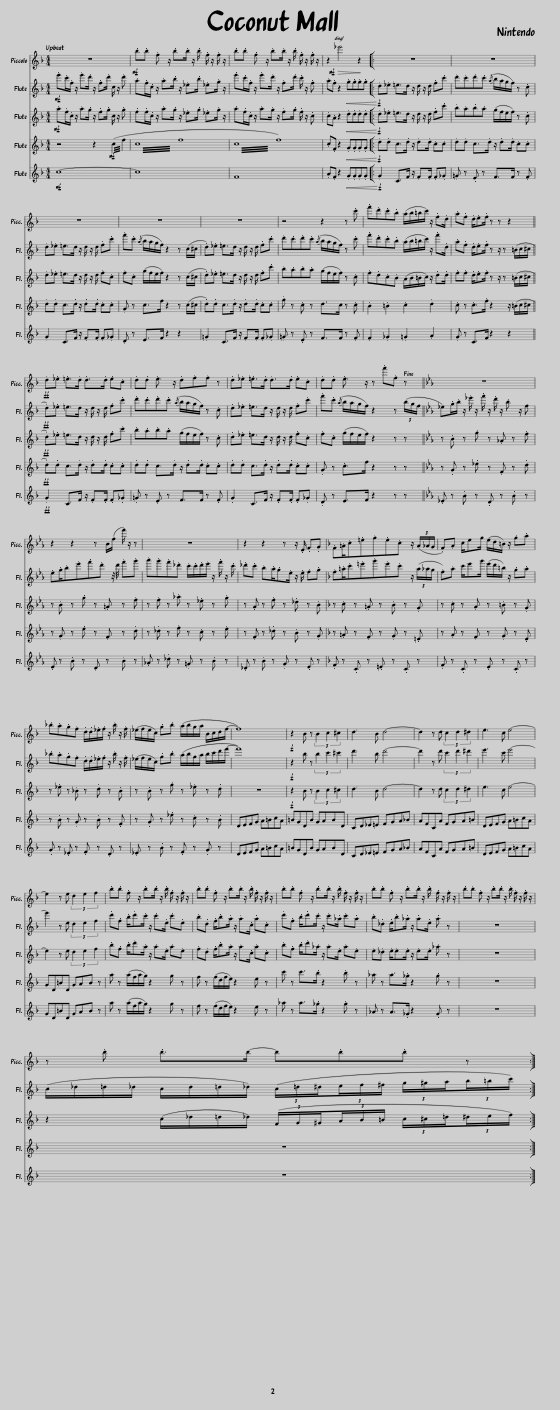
X:1
%%score 1 2 3 4 5
L:1/8
Q:1/4=131
M:4/4
I:linebreak $
K:F
V:1 treble transpose=12
V:2 treble
V:3 treble
V:4 treble
V:5 treble
V:1
 z8 |!mf! .b.b .f z/ .b.b/ z/ .b/ .f/ z/ .f/ z/ | .b.b .f z/ .b.b/ z/ .b/ .f/ z/ .f/ z/ | z2!mf!!>(! _e'4 z2!>)! |: z8 | %5
 z8 |$ z8 | z8 | z8 | z4 z2 z .c' | %10
 .f'.d'.c'.b (a/b/=b/c'/) z/ .f.d/ | .a.f .d/.e.f/ z z z2 ||$!ff! .d._e .=e>.d .d>.d .e.c | .d.d .e3/2 z/ .d.f.f z | .d._e .=e>.d .d>.d .e.c | %15
 .d.d .e3/2 z/ z .f'.f z ||[K:Eb] z8 |$ z2 z2 z B/(f/ f'/) z/ z | z8 | z2 z2 z z/ .E/ .F.G | %20
[K:F] .F.=A/.c.=e.g.e.c z/ (3(A/_A/G/ | .F).A c/eg/ (e/d/=B/) z/ .g.a |$ ._b.a.g.f .d/.d/._e/.f/ z/ .b/ z/ .f/ | (_e/f/e/c/) .g.b (a/b/g/a/ B/c/d/f/- | f8) | %25
!f! z2 B z (3B2 c2 ^c2 | d3 B d4- | d2 z d (3c2 d2 ^d2 | e3 c e4- |$ e2 z e (3d2 e2 f2 | %30
 .b.b .f z/ .b.b/ z/ .b/ .f/ z/ .f/ z/ | .b.b .f z/ .b.b/ z/ .b/ .f/ z/ .f/ z/ | .b.b .f z/ .b.b/ z/ .b/ .f/ z/ .f/ z/ | .b.b .f z/ .b.b/ z/ .b/ .f/ z/ .f/ z/ | .b.b .f z/ .b.b/ z/ .b/ .f/ z/ .f/ z/ |$ %35
 z .b .b>b- b.b.b z :| %36
V:2
!mf! .e'.c'/.f/ z/ .e'.d'/ z/ .f.d'/ c/ z/ .d' | .a.f/.c/ z/ .a.b/ z/ ._e.b/ ._e.g/ z/ | .e'.c'/.f/ z/ .e'.d'/ z/ .f.d'/ .c'/ z/ .f | .a.f z2!<(! .g.g.g.g!<)! |:!f! .d._e =e>d z/ d/ z/ d/ .f.c' | %5
 .d'.c'.d'.c'({/a} b/a/g/f/) z .c |$ .d._e =e>d z/ d/ z/ d/ .f.c' | .f'.c'({/a} b/a/g/f/) z2 z (c/^c/ | .d)._e =e>d z/ d/ z/ d/ .f.c' | .d'.c'.d'.c'({/a} b/a/g/f/) z .c' | %10
 .f'.d'.c'.b (a/b/=b/c'/) z/ .f'.d/ | .a.f .d/.e.f/ z z/ z (=B/c/^c/ ||$!ff! .d)._e =e>d z/ d/ z/ d/ .f.c' | .d'.c'.d'.c'({/a} b/a/g/f/) z .c | .d._e =e>d z/ d/ z/ d/ .f.c' | %15
 .f'.c'({/a} b/a/g/f/) z2 z (3(b/g/f/ ||[K:Eb] _e).g/.b/ z/ ._e'/ z/ .f'/ z/ .d'/ z/ .b z/ f |$ .e.g/.b.e'.f'.d' z/4 d'/4 .f'.g' | .a'.g'.f'._d' .c'/.c'/.d'/.e'/ z/ .f'/ z/ .c'/ | ._d'.c' .b.a/.g.e/ z/ .e/ .f.g | %20
[K:F] .f.=a/.c'.=e'.g'.e'.c' z/ (3(a/_a/g/ | .f).a c'/e'g'/ (e'/d'/=b/) z/ .g.a |$ ._b.a.g.f .d/.d/._e/.f/ z/ .b/ z/ .f/ | (_e/f/e/c/) .g.b (a/b/g/a/ b/c'/d'/f'/- | f'8) | %25
!f! z2 b z (3b2 c'2 ^c'2 | d'3 b d'4- | d'2 z d' (3c'2 d'2 ^d'2 | e'3 c' e'4- |$ e'2 z e (3d2 e2 f2 | %30
 .d'.f .b/.d'.c'/ z/ .c'.e/ .c'.e | .b.d .f/.b.a/ z/ .a.c/ .a.c | .d'.f .b/.d'.c'/ z/ .c'._a/ .c'.a | .b._d .e/.b._a/ z/ .a.e/ .a z | z8 |$ %35
 (c/_d/=d/_d/ c/d/=d/_d/) (3(c/=d/^d/(3e/f/^f/ (3g/^g/a/(3b/=b/c'/) :| %36
V:3
!mf! .a.f/.c/ z/ .a.g/ z/ .f.g/ c/ z/ .g | .f.f/.c/ z/ .a.g/ z/ ._e.g/ ._e.g/ z/ | .a.f/.c/ z/ .a.g/ z/ .f.g/ .f/ z/ .c | .c.A z2!<(! .d.d.d.d!<)! |:!f! .d._e =e>d z/ d/ z/ d/ .f.c' | %5
 .b.a.b.a (g/f/e/f/) z .c |$ .d._e =e>d z/ d/ z/ d/ .f.c | .f.c (g/f/e/f/) z2 z (c/^c/ | .d)._e =e>d z/ d/ z/ d/ .f.c' | .b.a.b.a (g/f/e/f/) z .c | %10
 .f.d.c.B (A/B/=B/c/) z/ .d.d/ | .f.f .d/.e.f/ z z/ z (=B/c/^c/ ||$!ff! .d)._e =e>d z/ d/ z/ d/ .f.c' | .b.a.b.a (g/f/e/f/) z .c | .d._e =e>d z/ d/ z/ d/ .f.c | %15
 .f.c (g/f/e/f/) z2 z z ||[K:Eb] z .B z .g z ._A z .f |$ z .B z .g z .=A z .f | z .f z ._a z ._e z .g | z .A z .f z ._d z .B | %20
[K:F] z .c z .=A z .B z .G | z .c z .A z .=B z .G |$ z ._e z ._B z .d z .B | z .B z .g z ._e z .d | z8 | %25
!f! z2 B z (3B2 c2 ^c2 | d3 B d4- | d2 z d (3c2 d2 ^d2 | e3 c e4- |$ e2 z e (3d2 e2 f2 | %30
 .b.f .b/.d'.a/ z/ .a.e/ .a.e | .f.d .f/.b.a/ z/ .a.c/ .a.c | .b.f .b/.d'._a/ z/ .a.e/ .a.e | .e._d .e/.e.e/ z/ .e.e/ ._a z | z8 |$ %35
 z2 (c/_d/=d/_d/) (3(F/G/^G/(3A/B/=B/ (3c/^c/=d/(3^d/e/f/) :| %36
V:4
 z4 z2!mf! (!///-!c f | !///-!c4 f4 | !///-!c4 f4) | .c.F z2!<(! .G.G.G.G!<)! |:!f! .d.d c>.d z/ .d.d/ .c.c | %5
 .d.d c>.d z/ .d.d/ .c.c |$ .d.d c>.d z/ .d.d/ .c.c | .G z c>f z2 z (c/^c/ | .d).d c>.d z/ .d.d/ .c.c | .g z .c z d>c z .c | %10
 .B2 .=B2 .c2 .d2 | .c z .c>.f z2 z/ (=B/c/^c/ ||$!ff! .d).d c>.d z/ .d.d/ .c.c | .d.d c>.d z/ .d.d/ .c.c | .d.d c>.d z/ .d.d/ .c.c | %15
 .G z .c>f z2 z z ||[K:Eb] z .G z ._e z .F z .d |$ z .G z .e z .F z .d | z ._d z .f z .c z .e | z .F z ._d z .B z .G | %20
[K:F] z .=A z .F z .G z .=E | z .A z .F z .G z .E |$ z .B z .G z .B z .F | z .G z ._e z .c z .B | DEFG A=BcA | %25
 =BGDB GABD | CD_E=E FGA_B | AFCA FGA=B | DEFG A=BcA |$ GD=BD GAB z | %30
 a z (a/f/a/g/) z2 g z | f z (f/d/f/e/) z2 e z | c' z c'>.b z2 .b z | _a z a>._g z2 .g z | z8 |$ %35
 z8 :| %36
V:5
!mf! c8- | c8 | F8 | .A.F z2!<(! .G.G.G.G!<)! |:!f! .G2 C>F z/ .F.F/ .F._G | %5
 .=G z .E z F>F z .F |$ .G2 C>F z/ .F.F/ .F._G | .D z E>F z2 z2 | .=G2 C>F z/ .F.F/ .F._G | .=G z .E z F>F z .F | %10
 .F2 ._G2 .=G2 .A2 | .G z C>F z2 z2 ||$!ff! .G2 C>F z/ .F.F/ .F._G | .=G z .E z F>F z .F | .G2 C>F z/ .F.F/ .F._G | %15
 .D z E>F z2 z z ||[K:Eb] ._E z .B z .D z .B z |$ .E z .B z .D z .B z | ._A z ._d z .=G z .B z | ._D z .B z .G z .E z | %20
[K:F] .F z .C z .=E z .C z | .F z .C z .E z .C z |$ .G z ._E z .F z .D z | ._E z .B z .F z .G z | DEFG A=BcA | %25
 =BGDB GABD | CD_E=E FGA_B | AFCA FGA=B | DEFG A=BcA |$ GD=BD GAB z | %30
 a z (a/f/a/g/) z2 g z | f z (f/d/f/e/) z2 e z | _a z a>._g z2 .g z | _A z A>._G z2 .G z | z8 |$ %35
 z8 :| %36
